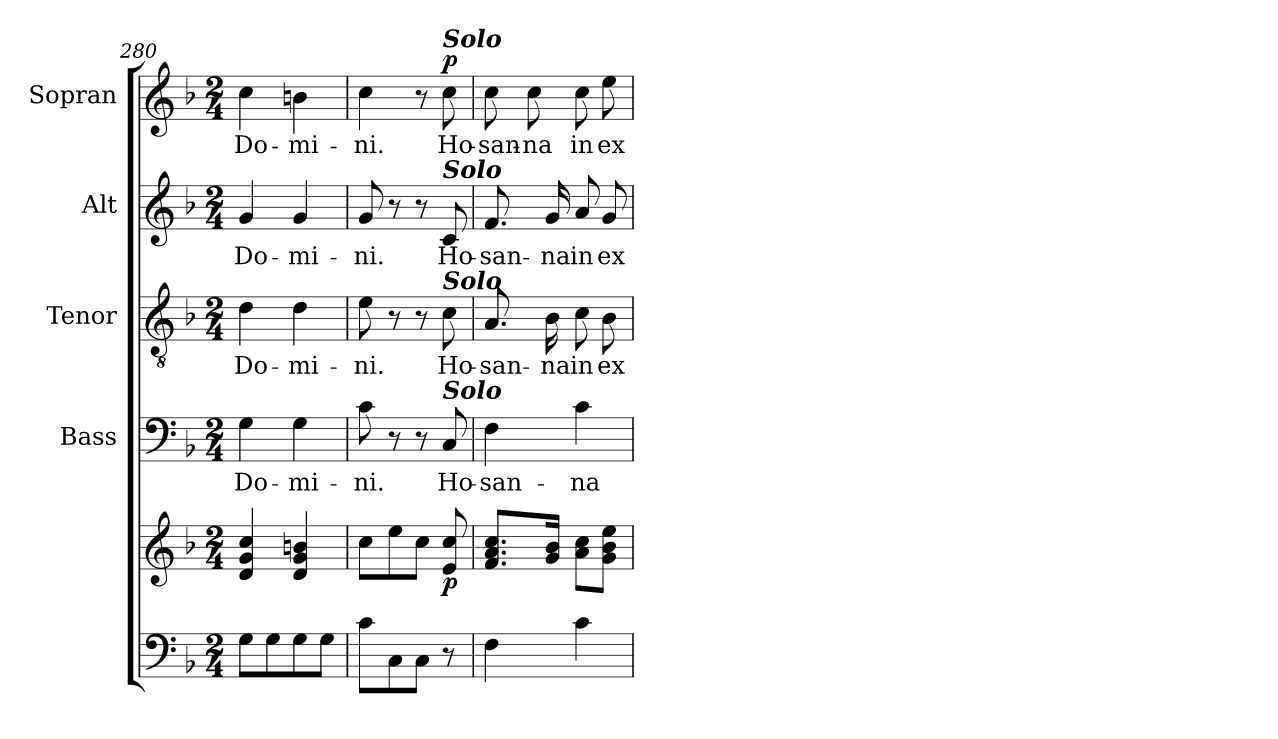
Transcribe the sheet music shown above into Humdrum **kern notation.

**kern	**kern	**dynam	**kern	**text	**kern	**text	**kern	**text	**kern	**text	**dynam
*part5	*part5	*part5	*part4	*part4	*part3	*part3	*part2	*part2	*part1	*part1	*part1
*staff6	*staff5	*staff5/6	*staff4	*staff4	*staff3	*staff3	*staff2	*staff2	*staff1	*staff1	*staff1
*	*	*	*I"Bass	*	*I"Tenor	*	*I"Alt	*	*I"Sopran	*	*
*	*	*	*I'B.	*	*I'T.	*	*I'A.	*	*I'S.	*	*
*clefF4	*clefG2	*	*clefF4	*	*clefGv2	*	*clefG2	*	*clefG2	*	*
*k[b-]	*k[b-]	*	*k[b-]	*	*k[b-]	*	*k[b-]	*	*k[b-]	*	*
*F:	*F:	*	*F:	*	*F:	*	*F:	*	*F:	*	*
*M2/4	*M2/4	*	*M2/4	*	*M2/4	*	*M2/4	*	*M2/4	*	*
=280	=280	=280	=280	=280	=280	=280	=280	=280	=280	=280	=280
!	!	!	!	!LO:LY:b	!	!LO:LY:b	!	!LO:LY:b	!	!LO:LY:b	!
8G\L	4d/ 4g/ 4cc/	.	4G\	Do-	4d\	Do-	4g/	Do-	4cc\	Do-	.
8G\	.	.	.	.	.	.	.	.	.	.	.
!	!	!	!	!LO:LY:b	!	!LO:LY:b	!	!LO:LY:b	!	!LO:LY:b	!
8G\	4d/ 4g/ 4bn/	.	4G\	-mi-	4d\	-mi-	4g/	-mi-	4bn\	-mi-	.
8G\J	.	.	.	.	.	.	.	.	.	.	.
=281	=281	=281	=281	=281	=281	=281	=281	=281	=281	=281	=281
!	!	!	!	!LO:LY:b	!	!LO:LY:b	!	!LO:LY:b	!	!LO:LY:b	!
8c\L	8cc\L	.	8c\	-ni.	8e\	-ni.	8g/	-ni.	4cc\	-ni.	.
8C\	8ee\	.	8r	.	8r	.	8r	.	.	.	.
8C\J	8cc\J	.	8r	.	8r	.	8r	.	8r	.	.
!	!	!	!	!	!	!	!	!	!LO:TX:a:Bi:t=Solo	!	!
!	!	!	!	!	!	!	!LO:TX:a:Bi:t=Solo	!	!	!	!
!	!	!	!	!	!LO:TX:a:Bi:t=Solo	!	!	!	!	!	!
!	!	!	!LO:TX:a:Bi:t=Solo	!	!	!	!	!	!	!	!
!	!	!LO:DY:b	!	!LO:LY:b	!	!LO:LY:b	!	!LO:LY:b	!	!LO:LY:b	!LO:DY:a
8r	8e/ 8cc/	p	8C/	Ho-	8c\	Ho-	8c/	Ho-	8cc\	Ho-	p
!!LO:PB:g=z
=282	=282	=282	=282	=282	=282	=282	=282	=282	=282	=282	=282
!	!	!	!	!LO:LY:b	!	!LO:LY:b	!	!LO:LY:b	!	!LO:LY:b	!
4F\	8.f/ 8.a/ 8.cc/L	.	4F\	-san-	8.A/	-san-	8.f/	-san-	8cc\	-san-	.
!	!	!	!	!	!	!	!	!	!	!LO:LY:b	!
.	.	.	.	.	.	.	.	.	8cc\	-na	.
!	!	!	!	!	!	!LO:LY:b	!	!LO:LY:b	!	!	!
.	16g/ 16b-/Jk	.	.	.	16B-\	-na	16g/	-na	.	.	.
!	!	!	!	!LO:LY:b	!	!LO:LY:b	!	!LO:LY:b	!	!LO:LY:b	!
4c\	8a\ 8cc\L	.	4c\	-na	8c\	in	8a/	in	8cc\	in	.
!	!	!	!	!	!	!LO:LY:b	!	!LO:LY:b	!	!LO:LY:b	!
.	8g\ 8b-\ 8ee\J	.	.	.	8B-\	ex-	8g/	ex-	8ee\	ex-	.
=	=	=	=	=	=	=	=	=	=	=	=
*-	*-	*-	*-	*-	*-	*-	*-	*-	*-	*-	*-
